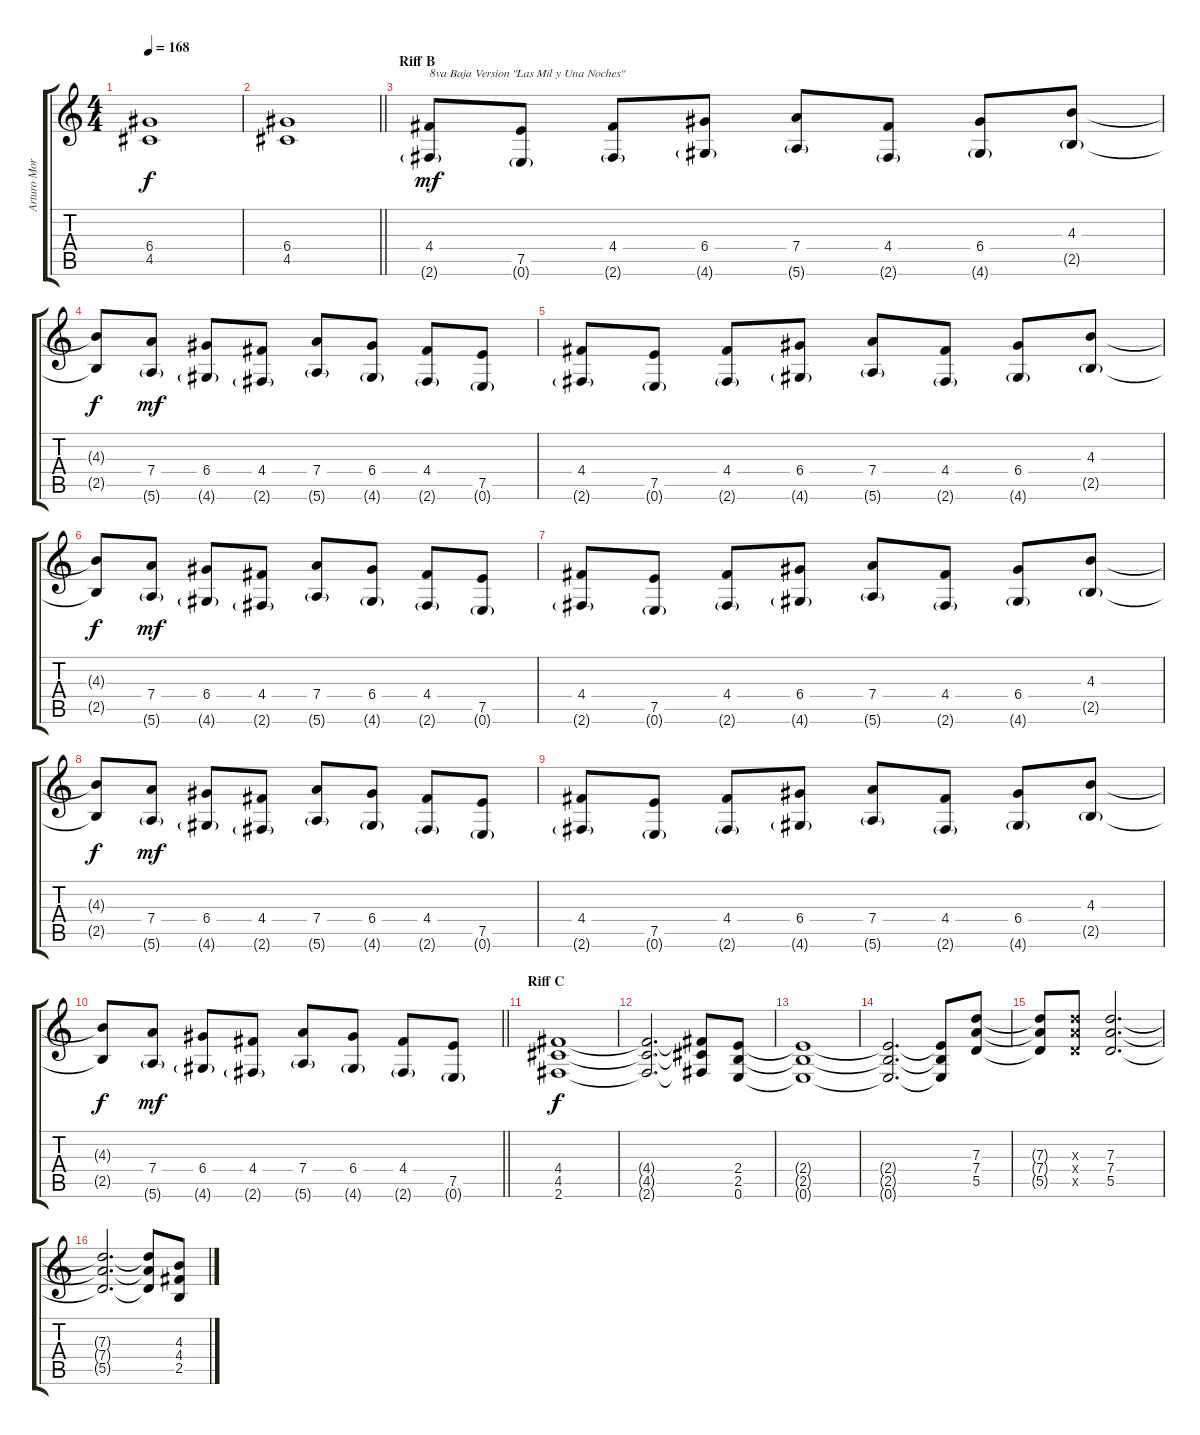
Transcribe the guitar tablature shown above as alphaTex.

\track ("Arturo Morras" "Arturo Mor") {instrument distortionguitar}
\staff {score tabs}
\tuning (E4 B3 G3 D3 A2 E2) {hide}
\ts (4 4)
\tempo 168
\clef g2
\ks c
(6.4 4.5).1{dy f} |
\barLineRight lightlight
(6.4 4.5).1 |
\section ("" "Riff B")
(4.4 2.6{g}).8{txt "8va Baja Version \"Las Mil y Una Noches\"" dy mf} (7.5 0.6{g}).8 (4.4 2.6{g}).8 (6.4 4.6{g}).8 (7.4 5.6{g}).8 (4.4 2.6{g}).8 (6.4 4.6{g}).8 (4.3 2.5{g}).8 |
(4.3{t} 2.5{t}).8{dy f} (7.4 5.6{g}).8{dy mf} (6.4 4.6{g}).8 (4.4 2.6{g}).8 (7.4 5.6{g}).8 (6.4 4.6{g}).8 (4.4 2.6{g}).8 (7.5 0.6{g}).8 |
(4.4 2.6{g}).8 (7.5 0.6{g}).8 (4.4 2.6{g}).8 (6.4 4.6{g}).8 (7.4 5.6{g}).8 (4.4 2.6{g}).8 (6.4 4.6{g}).8 (4.3 2.5{g}).8 |
(4.3{t} 2.5{t}).8{dy f} (7.4 5.6{g}).8{dy mf} (6.4 4.6{g}).8 (4.4 2.6{g}).8 (7.4 5.6{g}).8 (6.4 4.6{g}).8 (4.4 2.6{g}).8 (7.5 0.6{g}).8 |
(4.4 2.6{g}).8 (7.5 0.6{g}).8 (4.4 2.6{g}).8 (6.4 4.6{g}).8 (7.4 5.6{g}).8 (4.4 2.6{g}).8 (6.4 4.6{g}).8 (4.3 2.5{g}).8 |
(4.3{t} 2.5{t}).8{dy f} (7.4 5.6{g}).8{dy mf} (6.4 4.6{g}).8 (4.4 2.6{g}).8 (7.4 5.6{g}).8 (6.4 4.6{g}).8 (4.4 2.6{g}).8 (7.5 0.6{g}).8 |
(4.4 2.6{g}).8 (7.5 0.6{g}).8 (4.4 2.6{g}).8 (6.4 4.6{g}).8 (7.4 5.6{g}).8 (4.4 2.6{g}).8 (6.4 4.6{g}).8 (4.3 2.5{g}).8 |
\barLineRight lightlight
(4.3{t} 2.5{t}).8{dy f} (7.4 5.6{g}).8{dy mf} (6.4 4.6{g}).8 (4.4 2.6{g}).8 (7.4 5.6{g}).8 (6.4 4.6{g}).8 (4.4 2.6{g}).8 (7.5 0.6{g}).8 |
\section ("" "Riff C")
(4.4 4.5 2.6).1{dy f} |
(4.4{t} 4.5{t} 2.6{t}).2{d} (4.4{t} 4.5{t} 2.6{t}).8 (2.4 2.5 0.6).8 |
(2.4{t} 2.5{t} 0.6{t}).1 |
(2.4{t} 2.5{t} 0.6{t}).2{d} (2.4{t} 2.5{t} 0.6{t}).8 (7.3 7.4 5.5).8 |
(7.3{t} 7.4{t} 5.5{t}).8 (7.3{x} 7.4{x} 5.5{x}).8 (7.3 7.4 5.5).2{d} |
(7.3{t} 7.4{t} 5.5{t}).2{d} (7.3{t} 7.4{t} 5.5{t}).8 (4.3 4.4 2.5).8
